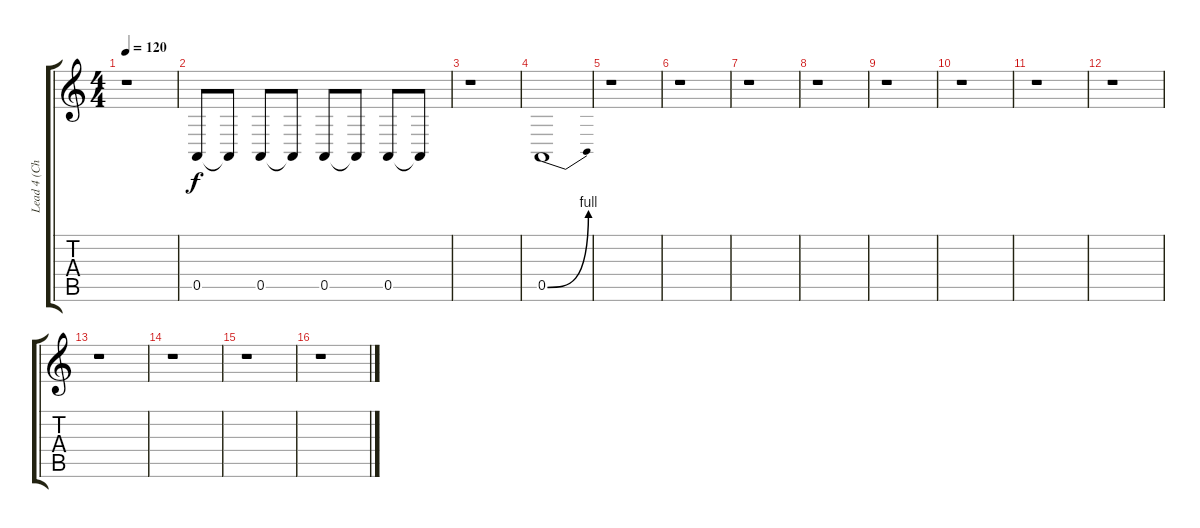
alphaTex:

\track ("Lead 4 (Chiff Lead)" "Lead 4 (Ch") {instrument lead4chiff}
\staff {score tabs}
\tuning (E4 B3 G3 D3 A2 E2) {hide}
\ts (4 4)
\tempo 120
\clef g2
\ks c
r.1{dy f} |
0.5.8 0.5{t}.8 0.5.8 0.5{t}.8 0.5.8 0.5{t}.8 0.5.8 0.5{t}.8 |
r.1 |
0.5{be (bend 0 0 60 4)}.1 |
r.1 |
r.1 |
r.1 |
r.1 |
r.1 |
r.1 |
r.1 |
r.1 |
r.1 |
r.1 |
r.1 |
r.1
